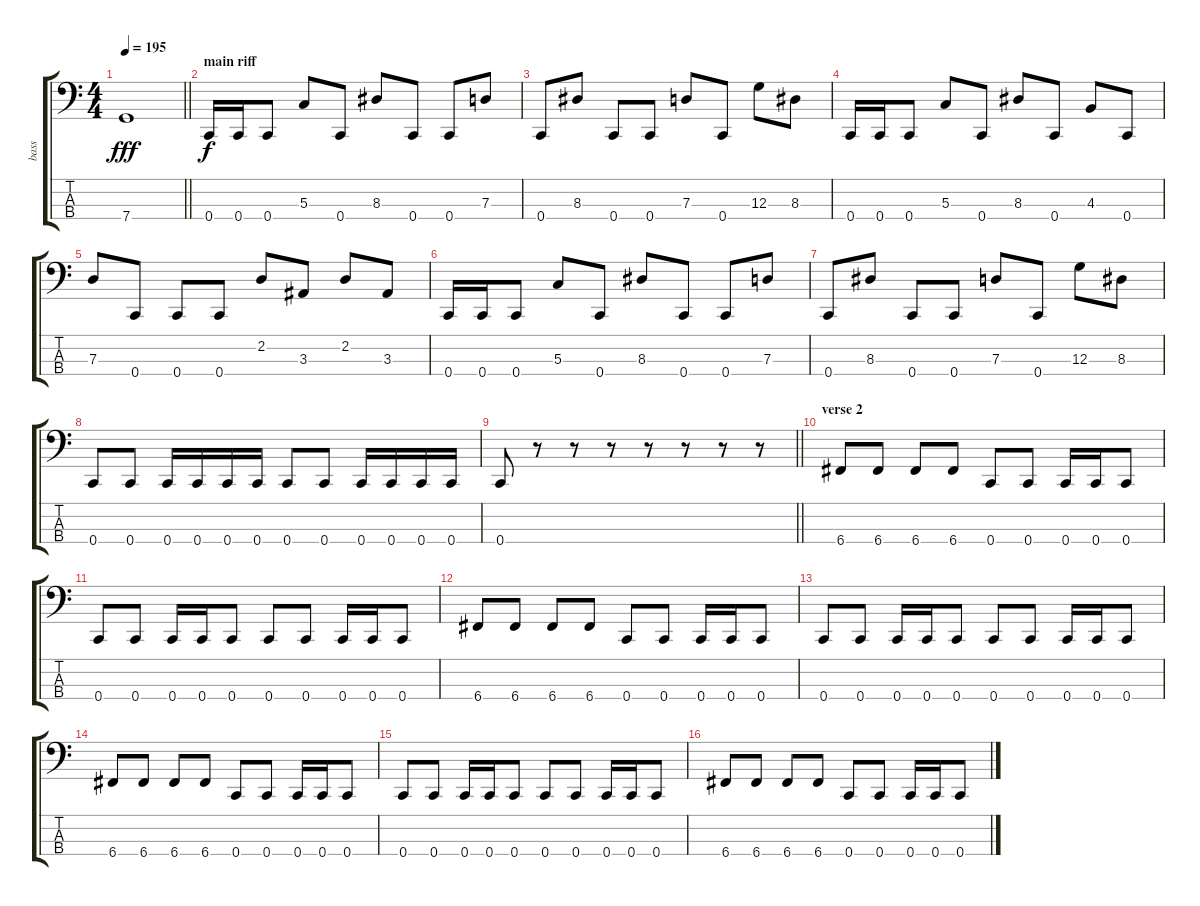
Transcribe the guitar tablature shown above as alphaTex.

\track ("bass" "bass") {instrument electricbasspick}
\staff {score tabs}
\tuning (F2 C2 G1 C1) {hide}
\ts (4 4)
\tempo 195
\clef f4
\barLineRight lightlight
\ks c
7.4.1{dy fff} |
\section ("" "main riff")
0.4.16{dy f} 0.4.16 0.4.8 5.3.8 0.4.8 8.3.8 0.4.8 0.4.8 7.3.8 |
0.4.8 8.3.8 0.4.8 0.4.8 7.3.8 0.4.8 12.3.8 8.3.8 |
0.4.16 0.4.16 0.4.8 5.3.8 0.4.8 8.3.8 0.4.8 4.3.8 0.4.8 |
7.3.8 0.4.8 0.4.8 0.4.8 2.2.8 3.3.8 2.2.8 3.3.8 |
0.4.16 0.4.16 0.4.8 5.3.8 0.4.8 8.3.8 0.4.8 0.4.8 7.3.8 |
0.4.8 8.3.8 0.4.8 0.4.8 7.3.8 0.4.8 12.3.8 8.3.8 |
0.4.8 0.4.8 0.4.16 0.4.16 0.4.16 0.4.16 0.4.8 0.4.8 0.4.16 0.4.16 0.4.16 0.4.16 |
\barLineRight lightlight
0.4.8 r.8 r.8 r.8 r.8 r.8 r.8 r.8 |
\section ("" "verse 2")
6.4.8 6.4.8 6.4.8 6.4.8 0.4.8 0.4.8 0.4.16 0.4.16 0.4.8 |
0.4.8 0.4.8 0.4.16 0.4.16 0.4.8 0.4.8 0.4.8 0.4.16 0.4.16 0.4.8 |
6.4.8 6.4.8 6.4.8 6.4.8 0.4.8 0.4.8 0.4.16 0.4.16 0.4.8 |
0.4.8 0.4.8 0.4.16 0.4.16 0.4.8 0.4.8 0.4.8 0.4.16 0.4.16 0.4.8 |
6.4.8 6.4.8 6.4.8 6.4.8 0.4.8 0.4.8 0.4.16 0.4.16 0.4.8 |
0.4.8 0.4.8 0.4.16 0.4.16 0.4.8 0.4.8 0.4.8 0.4.16 0.4.16 0.4.8 |
6.4.8 6.4.8 6.4.8 6.4.8 0.4.8 0.4.8 0.4.16 0.4.16 0.4.8
